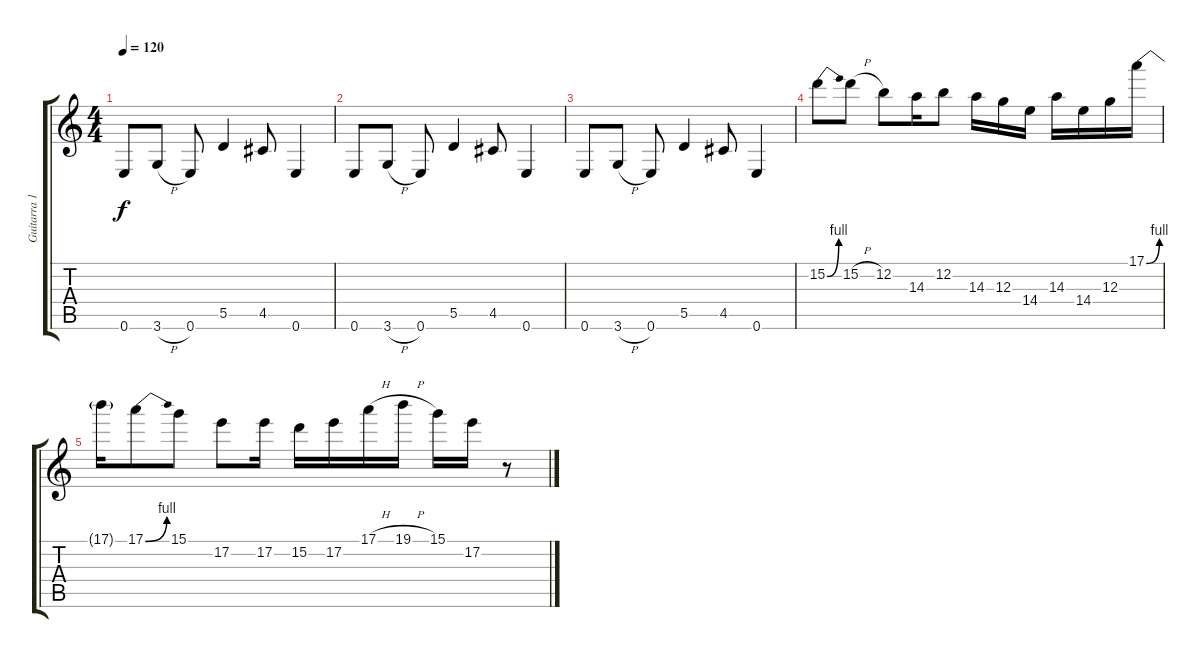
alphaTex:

\track ("Guitarra 1" "Guitarra 1") {instrument overdrivenguitar}
\staff {score tabs}
\tuning (E4 B3 G3 D3 A2 E2) {hide}
\ts (4 4)
\tempo 120
\clef g2
\ks c
0.6.8{dy f} 3.6{h}.8 0.6.8 5.5.4 4.5.8 0.6.4 |
0.6.8 3.6{h}.8 0.6.8 5.5.4 4.5.8 0.6.4 |
0.6.8 3.6{h}.8 0.6.8 5.5.4 4.5.8 0.6.4 |
15.2{be (bend 0 0 60 4)}.8 15.2{h}.8 12.2.8 14.3.16 12.2.8 14.3.16 12.3.16 14.4.16 14.3.16 14.4.16 12.3.16 17.1{be (bend 0 0 60 4)}.16 |
17.1{t}.16 17.1{be (bend 0 0 60 4)}.8 15.1.8 17.2.8 17.2.16 15.2.16 17.2.16 17.1{h}.16 19.1{h}.16 15.1.16 17.2.16 r.8
